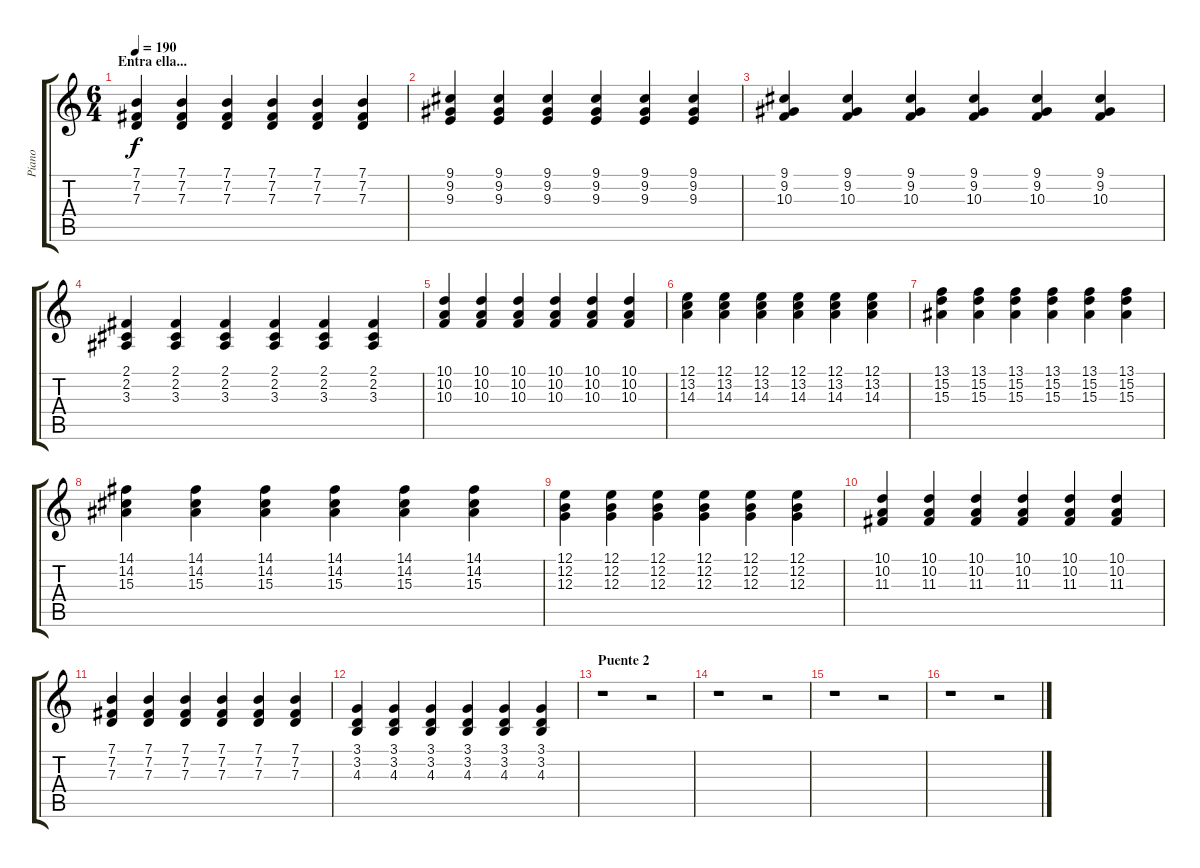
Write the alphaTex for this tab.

\track ("Piano" "Piano") {instrument acousticgrandpiano}
\staff {score tabs}
\tuning (E4 B3 G3 D3 A2 E2) {hide}
\ts (6 4)
\section ("" "Entra ella...")
\tempo 190
\clef g2
\ks c
(7.1 7.2 7.3).4{dy f} (7.1 7.2 7.3).4 (7.1 7.2 7.3).4 (7.1 7.2 7.3).4 (7.1 7.2 7.3).4 (7.1 7.2 7.3).4 |
(9.1 9.2 9.3).4 (9.1 9.2 9.3).4 (9.1 9.2 9.3).4 (9.1 9.2 9.3).4 (9.1 9.2 9.3).4 (9.1 9.2 9.3).4 |
(9.1 9.2 10.3).4 (9.1 9.2 10.3).4 (9.1 9.2 10.3).4 (9.1 9.2 10.3).4 (9.1 9.2 10.3).4 (9.1 9.2 10.3).4 |
(2.1 2.2 3.3).4 (2.1 2.2 3.3).4 (2.1 2.2 3.3).4 (2.1 2.2 3.3).4 (2.1 2.2 3.3).4 (2.1 2.2 3.3).4 |
(10.1 10.2 10.3).4 (10.1 10.2 10.3).4 (10.1 10.2 10.3).4 (10.1 10.2 10.3).4 (10.1 10.2 10.3).4 (10.1 10.2 10.3).4 |
(12.1 13.2 14.3).4 (12.1 13.2 14.3).4 (12.1 13.2 14.3).4 (12.1 13.2 14.3).4 (12.1 13.2 14.3).4 (12.1 13.2 14.3).4 |
(13.1 15.2 15.3).4 (13.1 15.2 15.3).4 (13.1 15.2 15.3).4 (13.1 15.2 15.3).4 (13.1 15.2 15.3).4 (13.1 15.2 15.3).4 |
(14.1 14.2 15.3).4 (14.1 14.2 15.3).4 (14.1 14.2 15.3).4 (14.1 14.2 15.3).4 (14.1 14.2 15.3).4 (14.1 14.2 15.3).4 |
(12.1 12.2 12.3).4 (12.1 12.2 12.3).4 (12.1 12.2 12.3).4 (12.1 12.2 12.3).4 (12.1 12.2 12.3).4 (12.1 12.2 12.3).4 |
(10.1 10.2 11.3).4 (10.1 10.2 11.3).4 (10.1 10.2 11.3).4 (10.1 10.2 11.3).4 (10.1 10.2 11.3).4 (10.1 10.2 11.3).4 |
(7.1 7.2 7.3).4 (7.1 7.2 7.3).4 (7.1 7.2 7.3).4 (7.1 7.2 7.3).4 (7.1 7.2 7.3).4 (7.1 7.2 7.3).4 |
(3.1 3.2 4.3).4 (3.1 3.2 4.3).4 (3.1 3.2 4.3).4 (3.1 3.2 4.3).4 (3.1 3.2 4.3).4 (3.1 3.2 4.3).4 |
\section ("" "Puente 2")
r.1 r.2 |
r.1 r.2 |
r.1 r.2 |
r.1 r.2
